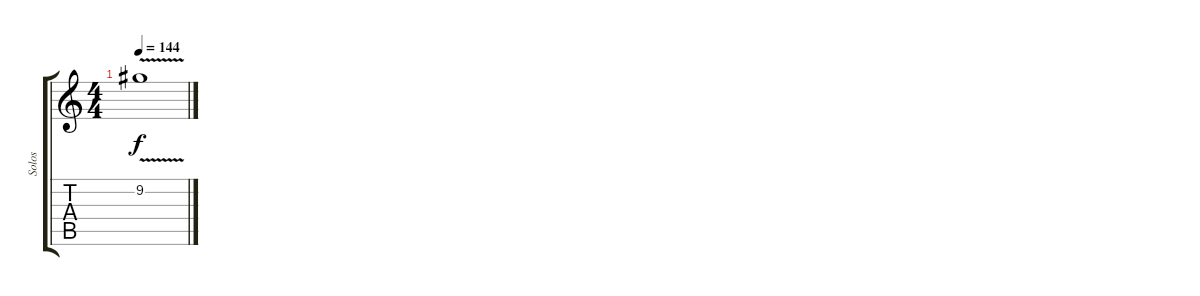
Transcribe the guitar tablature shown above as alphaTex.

\track ("Solos" "Solos") {instrument overdrivenguitar}
\staff {score tabs}
\tuning (E4 B3 G3 D3 A2 E2) {hide}
\ts (4 4)
\tempo 144
\clef g2
\ks c
9.2{v}.1{dy f}
